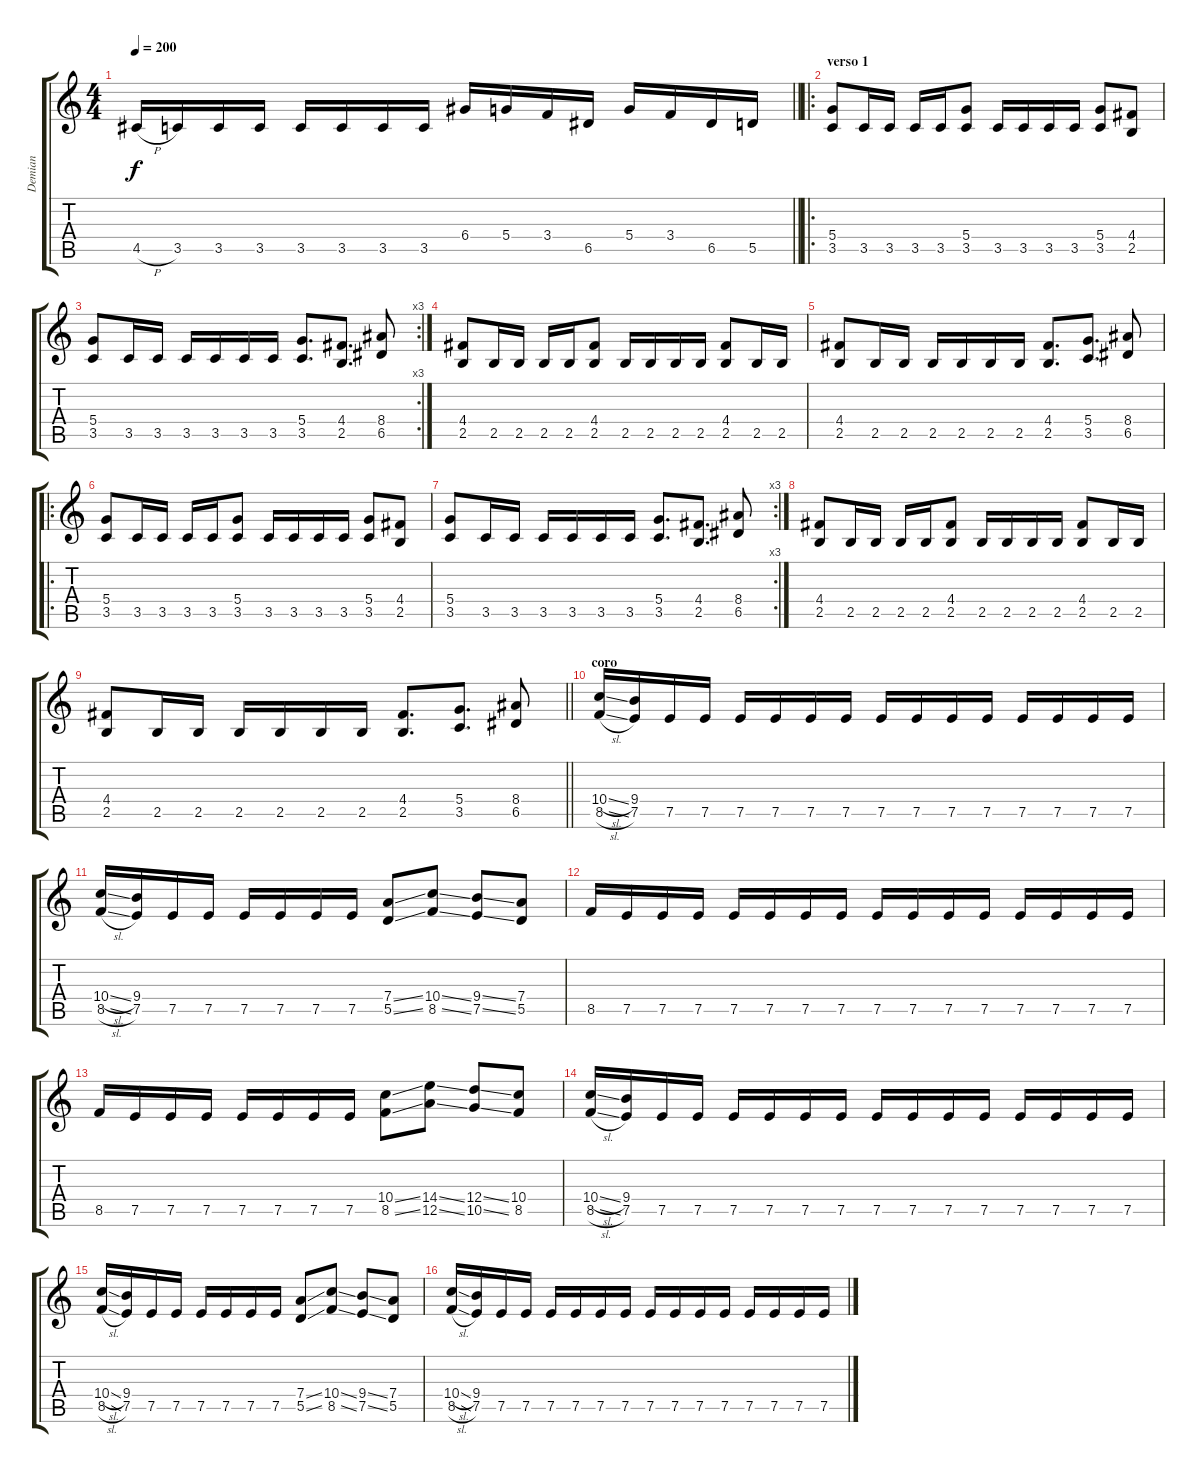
\track ("Demian" "Demian") {instrument distortionguitar}
\staff {score tabs}
\tuning (E4 B3 G3 D3 A2 E2) {hide}
\ts (4 4)
\tempo 200
\clef g2
\barLineRight lightlight
\ks c
4.5{h}.16{dy f} 3.5.16 3.5.16 3.5.16 3.5.16 3.5.16 3.5.16 3.5.16 6.4.16 5.4.16 3.4.16 6.5.16 5.4.16 3.4.16 6.5.16 5.5.16 |
\ro
\section ("" "verso 1")
(5.4 3.5).8 3.5.16 3.5.16 3.5.16 3.5.16 (5.4 3.5).8 3.5.16 3.5.16 3.5.16 3.5.16 (5.4 3.5).8 (4.4 2.5).8 |
\rc 3
(5.4 3.5).8 3.5.16 3.5.16 3.5.16 3.5.16 3.5.16 3.5.16 (5.4 3.5).8{d} (4.4 2.5).8{d} (8.4 6.5).8 |
(4.4 2.5).8 2.5.16 2.5.16 2.5.16 2.5.16 (4.4 2.5).8 2.5.16 2.5.16 2.5.16 2.5.16 (4.4 2.5).8 2.5.16 2.5.16 |
(4.4 2.5).8 2.5.16 2.5.16 2.5.16 2.5.16 2.5.16 2.5.16 (4.4 2.5).8{d} (5.4 3.5).8{d} (8.4 6.5).8 |
\ro
(5.4 3.5).8 3.5.16 3.5.16 3.5.16 3.5.16 (5.4 3.5).8 3.5.16 3.5.16 3.5.16 3.5.16 (5.4 3.5).8 (4.4 2.5).8 |
\rc 3
(5.4 3.5).8 3.5.16 3.5.16 3.5.16 3.5.16 3.5.16 3.5.16 (5.4 3.5).8{d} (4.4 2.5).8{d} (8.4 6.5).8 |
(4.4 2.5).8 2.5.16 2.5.16 2.5.16 2.5.16 (4.4 2.5).8 2.5.16 2.5.16 2.5.16 2.5.16 (4.4 2.5).8 2.5.16 2.5.16 |
\barLineRight lightlight
(4.4 2.5).8 2.5.16 2.5.16 2.5.16 2.5.16 2.5.16 2.5.16 (4.4 2.5).8{d} (5.4 3.5).8{d} (8.4 6.5).8 |
\section ("" "coro")
(10.4{sl} 8.5{sl}).16 (9.4 7.5).16 7.5.16 7.5.16 7.5.16 7.5.16 7.5.16 7.5.16 7.5.16 7.5.16 7.5.16 7.5.16 7.5.16 7.5.16 7.5.16 7.5.16 |
(10.4{sl} 8.5{sl}).16 (9.4 7.5).16 7.5.16 7.5.16 7.5.16 7.5.16 7.5.16 7.5.16 (7.4{ss} 5.5{ss}).8 (10.4{ss} 8.5{ss}).8 (9.4{ss} 7.5{ss}).8 (7.4 5.5).8 |
8.5.16 7.5.16 7.5.16 7.5.16 7.5.16 7.5.16 7.5.16 7.5.16 7.5.16 7.5.16 7.5.16 7.5.16 7.5.16 7.5.16 7.5.16 7.5.16 |
8.5.16 7.5.16 7.5.16 7.5.16 7.5.16 7.5.16 7.5.16 7.5.16 (10.4{ss} 8.5{ss}).8 (14.4{ss} 12.5{ss}).8 (12.4{ss} 10.5{ss}).8 (10.4 8.5).8 |
(10.4{sl} 8.5{sl}).16 (9.4 7.5).16 7.5.16 7.5.16 7.5.16 7.5.16 7.5.16 7.5.16 7.5.16 7.5.16 7.5.16 7.5.16 7.5.16 7.5.16 7.5.16 7.5.16 |
(10.4{sl} 8.5{sl}).16 (9.4 7.5).16 7.5.16 7.5.16 7.5.16 7.5.16 7.5.16 7.5.16 (7.4{ss} 5.5{ss}).8 (10.4{ss} 8.5{ss}).8 (9.4{ss} 7.5{ss}).8 (7.4 5.5).8 |
(10.4{sl} 8.5{sl}).16 (9.4 7.5).16 7.5.16 7.5.16 7.5.16 7.5.16 7.5.16 7.5.16 7.5.16 7.5.16 7.5.16 7.5.16 7.5.16 7.5.16 7.5.16 7.5.16
